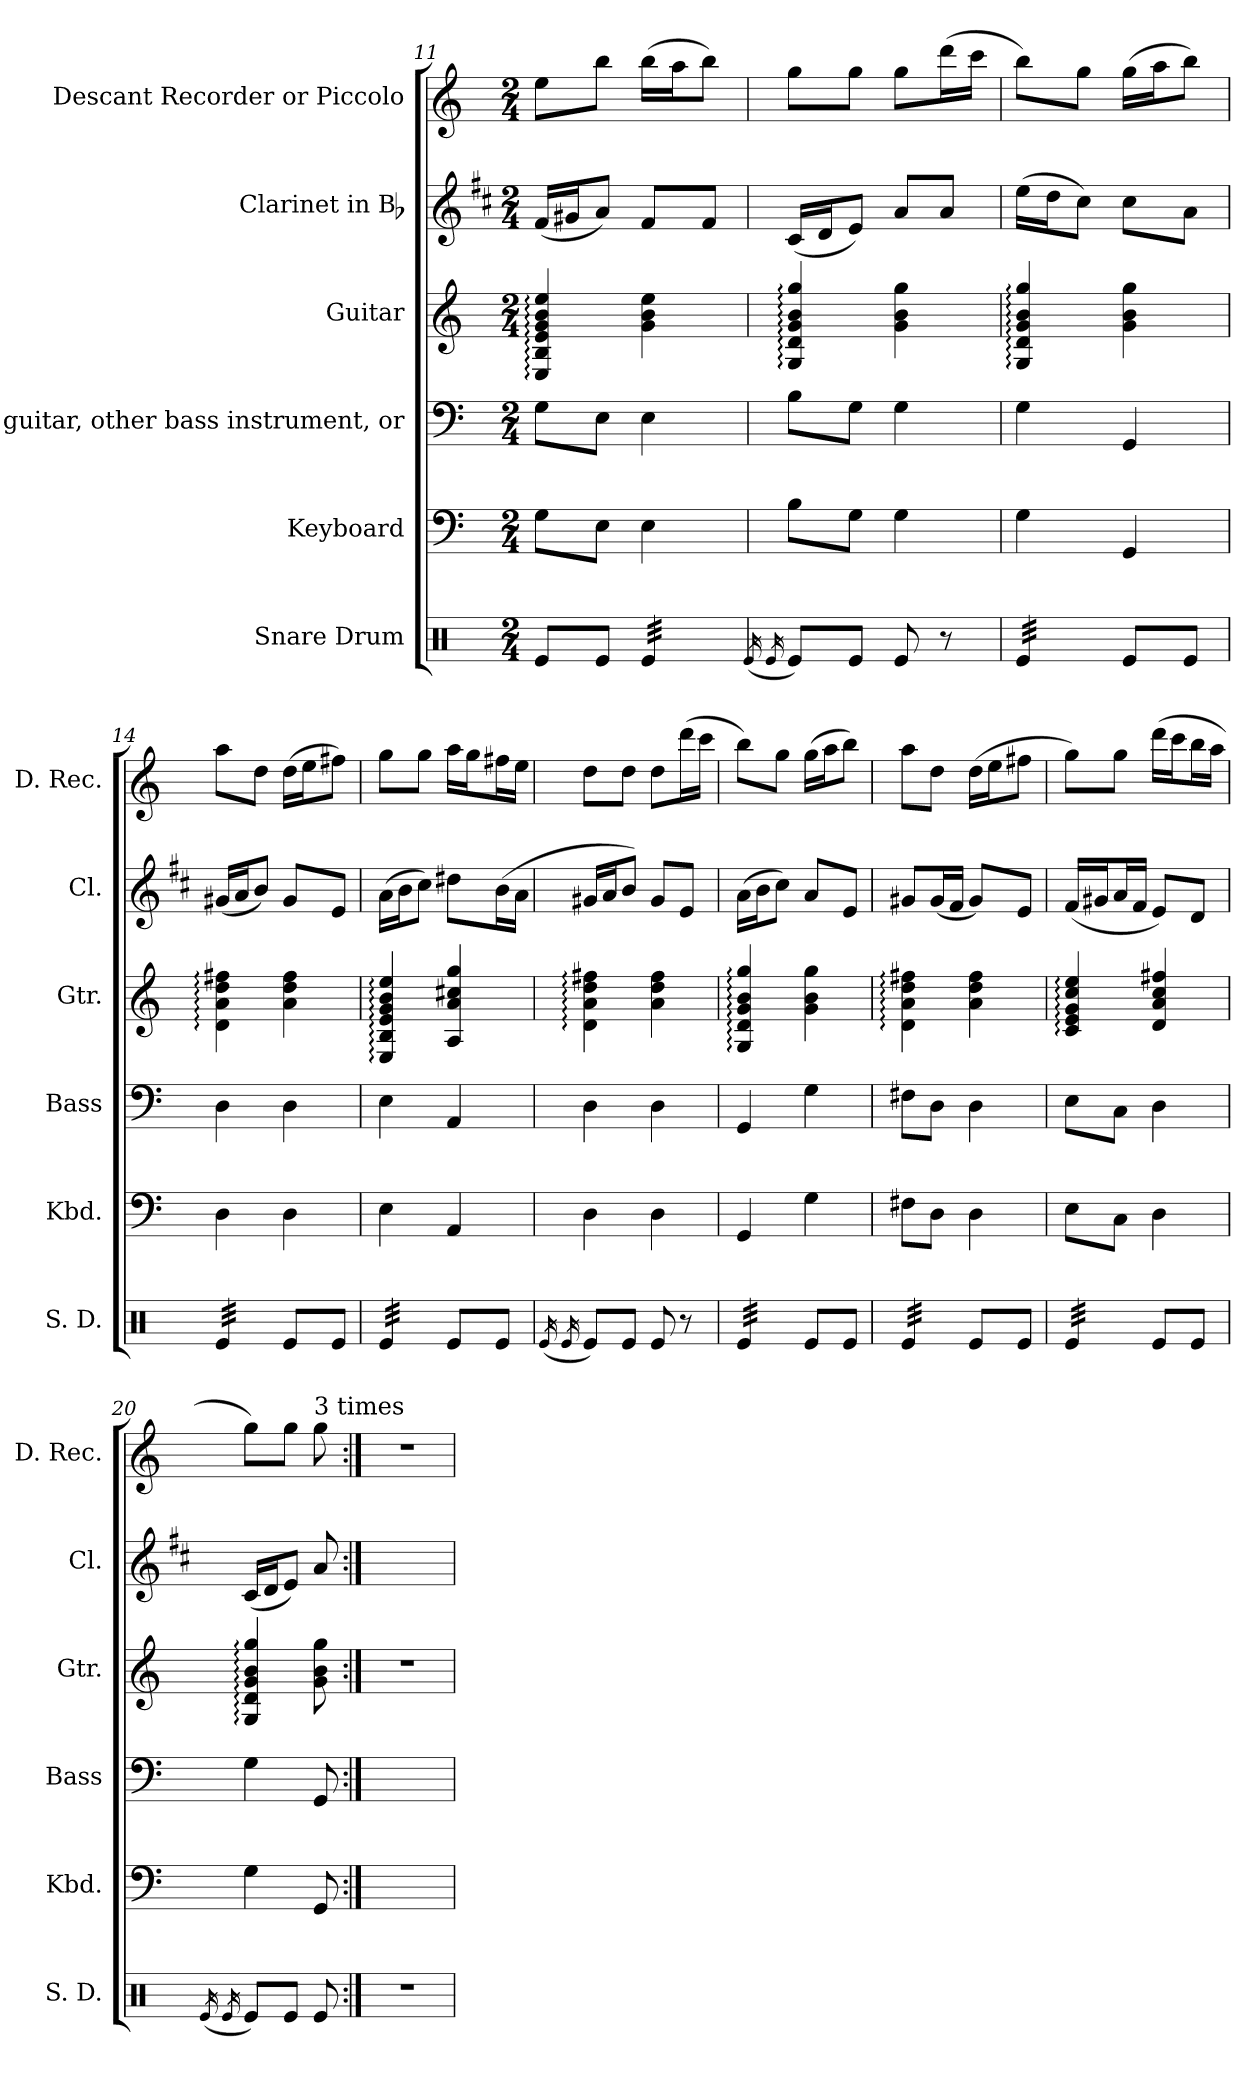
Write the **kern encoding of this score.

**kern	**kern	**kern	**kern	**kern	**kern
*part6	*part5	*part4	*part3	*part2	*part1
*staff6	*staff5	*staff4	*staff3	*staff2	*staff1
*I"Snare Drum	*I"Keyboard	*I"Bass guitar,  other bass instrument,  or	*I"Guitar	*I"Clarinet in Bb	*I"Descant Recorder or Piccolo
*I'S. D.	*I'Kbd.	*I'Bass	*I'Gtr.	*I'Cl.	*I'D. Rec.
*clefX	*clefF4	*clefF4	*clefG2	*clefG2	*clefG2
*	*	*ITrd7c12	*ITrd7c12	*ITrd1c2	*ITrd-7c-12
*k[]	*k[]	*k[]	*k[]	*k[]	*k[]
*C:	*C:	*C:	*C:	*C:	*C:
*M2/4	*M2/4	*M2/4	*M2/4	*M2/4	*M2/4
=11	=11	=11	=11	=11	=11
8Rei/L	8Gi\L	8GGi\L	4EEi/: 4BBi: 4Ei: 4Gi: 4Bi: 4ei:	(16ei/LL	8eeei\L
.	.	.	.	16f#Xi/J	.
8Rei/J	8Ei\J	8EEi\J	.	8gi/J)	8bbbi\J
*tremolo	*	*	*	*	*
32Rei/LLL	4Ei\	4EEi\	4Gi\ 4Bi 4ei	8ei/L	(16bbbi\LL
32Rei/	.	.	.	.	.
32Rei/	.	.	.	.	16aaai\J
32Rei/	.	.	.	.	.
32Rei/	.	.	.	8ei/J	8bbbi\J)
32Rei/	.	.	.	.	.
32Rei/	.	.	.	.	.
32Rei/JJJ	.	.	.	.	.
*Xtremolo	*	*	*	*	*
=12	=12	=12	=12	=12	=12
(16qRei/	.	.	.	.	.
16qRei/	.	.	.	.	.
8Rei/L)	8Bi\L	8BBi\L	4GGi/: 4Di: 4Gi: 4Bi: 4gi:	(16Bi/LL	8gggi\L
.	.	.	.	16ci/J	.
8Rei/J	8Gi\J	8GGi\J	.	8di/J)	8gggi\J
8Rei/	4Gi\	4GGi\	4Gi\ 4Bi 4gi	8gi/L	8gggi\L
8r	.	.	.	8gi/J	(16ddddi\L
.	.	.	.	.	16cccci\JJ
=13	=13	=13	=13	=13	=13
*tremolo	*	*	*	*	*
32Rei/LLL	4Gi\	4GGi\	4GGi/: 4Di: 4Gi: 4Bi: 4gi:	(16ddi\LL	8bbbi\L)
32Rei/	.	.	.	.	.
32Rei/	.	.	.	16cci\J	.
32Rei/	.	.	.	.	.
32Rei/	.	.	.	8bi\J)	8gggi\J
32Rei/	.	.	.	.	.
32Rei/	.	.	.	.	.
32Rei/JJJ	.	.	.	.	.
*Xtremolo	*	*	*	*	*
8Rei/L	4GGi/	4GGGi/	4Gi\ 4Bi 4gi	8bi\L	(16gggi\LL
.	.	.	.	.	16aaai\J
8Rei/J	.	.	.	8gi\J	8bbbi\J)
!!LO:LB:g=z
=14	=14	=14	=14	=14	=14
*tremolo	*	*	*	*	*
32Rei/LLL	4Di\	4DDi\	4Di\: 4Ai: 4di: 4f#Xi:	(16f#Xi/LL	8aaai\L
32Rei/	.	.	.	.	.
32Rei/	.	.	.	16gi/J	.
32Rei/	.	.	.	.	.
32Rei/	.	.	.	8ai/J)	8dddi\J
32Rei/	.	.	.	.	.
32Rei/	.	.	.	.	.
32Rei/JJJ	.	.	.	.	.
*Xtremolo	*	*	*	*	*
8Rei/L	4Di\	4DDi\	4Ai\ 4di 4f#i	8f#i/L	(16dddi\LL
.	.	.	.	.	16eeei\J
8Rei/J	.	.	.	8di/J	8fff#Xi\J)
=15	=15	=15	=15	=15	=15
*tremolo	*	*	*	*	*
32Rei/LLL	4Ei\	4EEi\	4EEi/: 4BBi: 4Ei: 4Gi: 4Bi: 4ei:	(16gi\LL	8gggi\L
32Rei/	.	.	.	.	.
32Rei/	.	.	.	16ai\J	.
32Rei/	.	.	.	.	.
32Rei/	.	.	.	8bi\J)	8gggi\J
32Rei/	.	.	.	.	.
32Rei/	.	.	.	.	.
32Rei/JJJ	.	.	.	.	.
*Xtremolo	*	*	*	*	*
8Rei/L	4AAi/	4AAAi/	4AAi/ 4Ai 4c#Xi 4gi	8cc#Xi\L	16aaai\LL
.	.	.	.	.	16gggi\J
8Rei/J	.	.	.	(16ai\L	16fff#Xi\L
.	.	.	.	16gi\JJ	16eeei\JJ
=16	=16	=16	=16	=16	=16
(16qRei/	.	.	.	.	.
16qRei/	.	.	.	.	.
8Rei/L)	4Di\	4DDi\	4Di\: 4Ai: 4di: 4f#Xi:	16f#Xi/LL	8dddi\L
.	.	.	.	16gi/J	.
8Rei/J	.	.	.	8ai/J)	8dddi\J
8Rei/	4Di\	4DDi\	4Ai\ 4di 4f#i	8f#i/L	8dddi\L
8r	.	.	.	8di/J	(16ddddi\L
.	.	.	.	.	16cccci\JJ
=17	=17	=17	=17	=17	=17
*tremolo	*	*	*	*	*
32Rei/LLL	4GGi/	4GGGi/	4GGi/: 4Di: 4Gi: 4Bi: 4gi:	(16gi\LL	8bbbi\L)
32Rei/	.	.	.	.	.
32Rei/	.	.	.	16ai\J	.
32Rei/	.	.	.	.	.
32Rei/	.	.	.	8bi\J)	8gggi\J
32Rei/	.	.	.	.	.
32Rei/	.	.	.	.	.
32Rei/JJJ	.	.	.	.	.
*Xtremolo	*	*	*	*	*
8Rei/L	4Gi\	4GGi\	4Gi\ 4Bi 4gi	8gi/L	(16gggi\LL
.	.	.	.	.	16aaai\J
8Rei/J	.	.	.	8di/J	8bbbi\J)
=18	=18	=18	=18	=18	=18
*tremolo	*	*	*	*	*
32Rei/LLL	8F#Xi\L	8FF#Xi\L	4Di\: 4Ai: 4di: 4f#Xi:	8f#Xi/L	8aaai\L
32Rei/	.	.	.	.	.
32Rei/	.	.	.	.	.
32Rei/	.	.	.	.	.
32Rei/	8Di\J	8DDi\J	.	(16f#i/L	8dddi\J
32Rei/	.	.	.	.	.
32Rei/	.	.	.	16ei/JJ	.
32Rei/JJJ	.	.	.	.	.
*Xtremolo	*	*	*	*	*
8Rei/L	4Di\	4DDi\	4Ai\ 4di 4f#i	8f#i/L)	(16dddi\LL
.	.	.	.	.	16eeei\J
8Rei/J	.	.	.	8di/J	8fff#Xi\J
=19	=19	=19	=19	=19	=19
*tremolo	*	*	*	*	*
32Rei/LLL	8Ei\L	8EEi\L	4Ci/: 4Ei: 4Gi: 4ci: 4ei:	(16ei/LL	8gggi\L)
32Rei/	.	.	.	.	.
32Rei/	.	.	.	16f#Xi/J	.
32Rei/	.	.	.	.	.
32Rei/	8Ci\J	8CCi\J	.	16gi/L	8gggi\J
32Rei/	.	.	.	.	.
32Rei/	.	.	.	16ei/JJ	.
32Rei/JJJ	.	.	.	.	.
*Xtremolo	*	*	*	*	*
8Rei/L	4Di\	4DDi\	4Di/ 4Ai 4ci 4f#Xi	8di/L)	(16ddddi\LL
.	.	.	.	.	16cccci\J
8Rei/J	.	.	.	8ci/J	16bbbi\L
.	.	.	.	.	16aaai\JJ
=20	=20	=20	=20	=20	=20
(16qRei/	.	.	.	.	.
16qRei/	.	.	.	.	.
8Rei/L)	4Gi\	4GGi\	4GGi/: 4Di: 4Gi: 4Bi: 4gi:	(16Bi/LL	8gggi\L)
.	.	.	.	16ci/J	.
8Rei/J	.	.	.	8di/J)	8gggi\J
!	!	!	!	!	!LO:TX:a:t=3 times
8Rei/	8GGi/	8GGGi/	8Gi\ 8Bi 8gi	8gi/	8gggi\
=20X20:|!	=20X20:|!	=20X20:|!	=20X20:|!	=20X20:|!	=20X20:|!
!LO:N:vis=1	!	!	!LO:N:vis=1	!	!LO:N:vis=1
2r	8ryy	8ryy	2r	8ryy	2r
.	4.ryy	4.ryy	.	4.ryy	.
=	=	=	=	=	=
*-	*-	*-	*-	*-	*-
